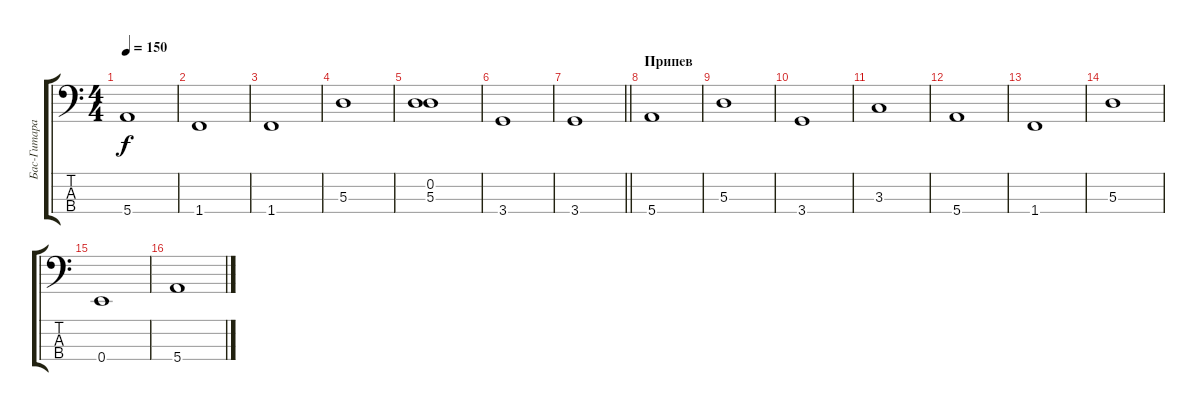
\track ("Бас-Гитара" "Бас-Гитара") {instrument electricbassfinger}
\staff {score tabs}
\tuning (G2 D2 A1 E1) {hide}
\ts (4 4)
\tempo 150
\clef f4
\ks c
5.4.1{dy f} |
1.4.1 |
1.4.1 |
5.3.1 |
(0.2 5.3).1 |
3.4.1 |
\barLineRight lightlight
3.4.1 |
\section ("" "Припев")
5.4.1 |
5.3.1 |
3.4.1 |
3.3.1 |
5.4.1 |
1.4.1 |
5.3.1 |
0.4.1 |
5.4.1
